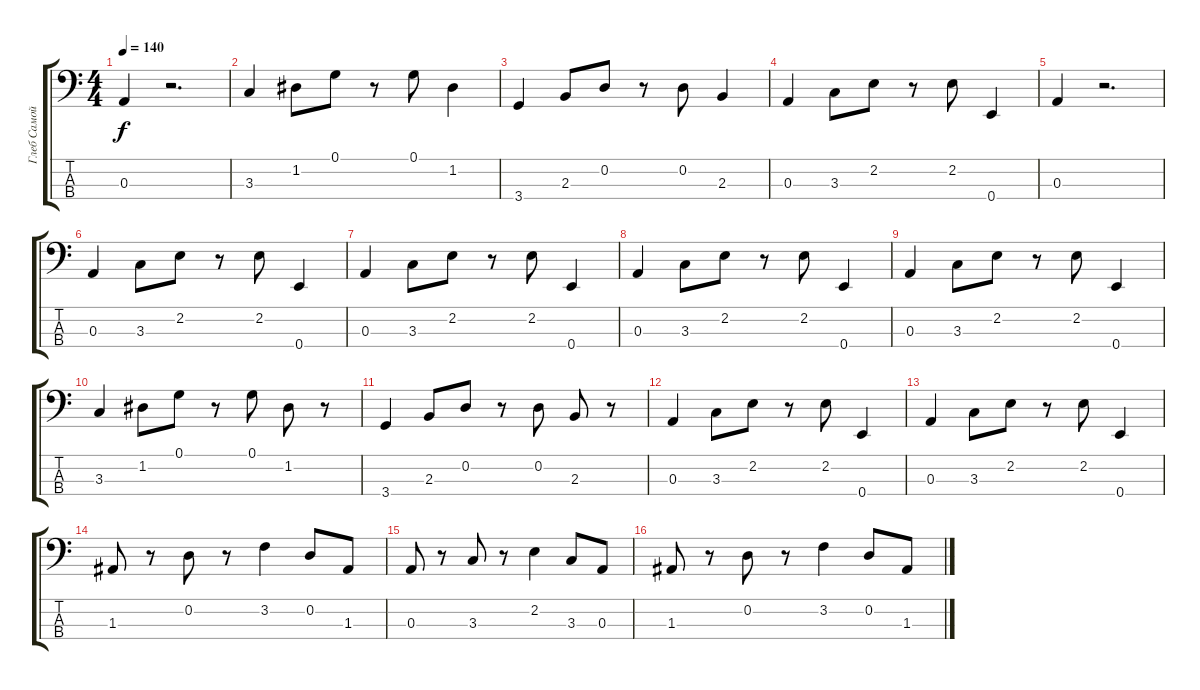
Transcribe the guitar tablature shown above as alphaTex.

\track ("Глеб Самойлов" "Глеб Самой") {instrument electricbasspick}
\staff {score tabs}
\tuning (G2 D2 A1 E1) {hide}
\ts (4 4)
\tempo 140
\clef f4
\ks c
0.3.4{dy f} r.2{d} |
3.3.4 1.2.8 0.1.8 r.8 0.1.8 1.2.4 |
3.4.4 2.3.8 0.2.8 r.8 0.2.8 2.3.4 |
0.3.4 3.3.8 2.2.8 r.8 2.2.8 0.4.4 |
0.3.4 r.2{d} |
0.3.4 3.3.8 2.2.8 r.8 2.2.8 0.4.4 |
0.3.4 3.3.8 2.2.8 r.8 2.2.8 0.4.4 |
0.3.4 3.3.8 2.2.8 r.8 2.2.8 0.4.4 |
0.3.4 3.3.8 2.2.8 r.8 2.2.8 0.4.4 |
3.3.4 1.2.8 0.1.8 r.8 0.1.8 1.2.8 r.8 |
3.4.4 2.3.8 0.2.8 r.8 0.2.8 2.3.8 r.8 |
0.3.4 3.3.8 2.2.8 r.8 2.2.8 0.4.4 |
0.3.4 3.3.8 2.2.8 r.8 2.2.8 0.4.4 |
1.3.8 r.8 0.2.8 r.8 3.2.4 0.2.8 1.3.8 |
0.3.8 r.8 3.3.8 r.8 2.2.4 3.3.8 0.3.8 |
1.3.8 r.8 0.2.8 r.8 3.2.4 0.2.8 1.3.8
